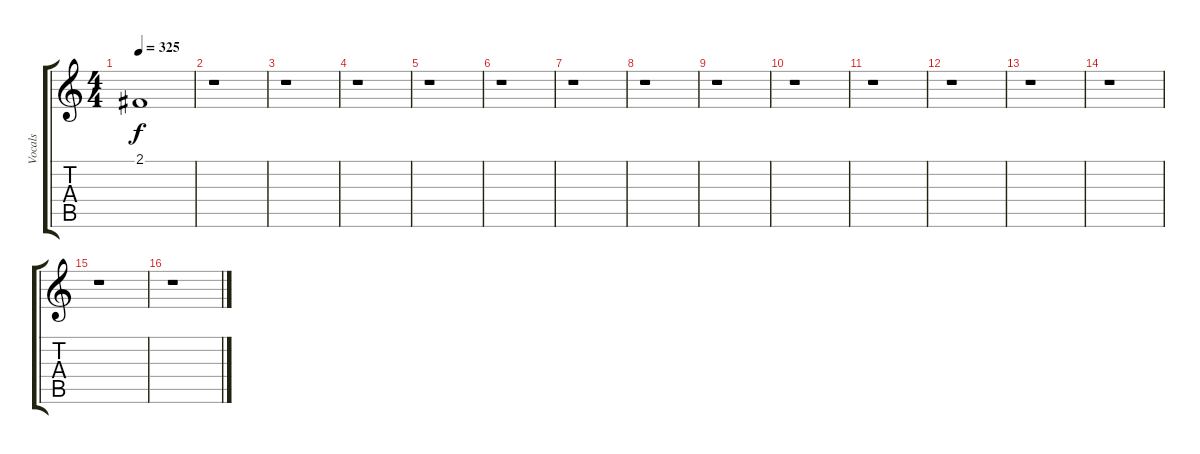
\track ("Vocals" "Vocals") {instrument tenorsax}
\staff {score tabs}
\tuning (E4 B3 G3 D3 A2 E2) {hide}
\ts (4 4)
\tempo 325
\clef g2
\ks c
2.1.1{dy f} |
r.1 |
r.1 |
r.1 |
r.1 |
r.1 |
r.1 |
r.1 |
r.1 |
r.1 |
r.1 |
r.1 |
r.1 |
r.1 |
r.1 |
r.1
